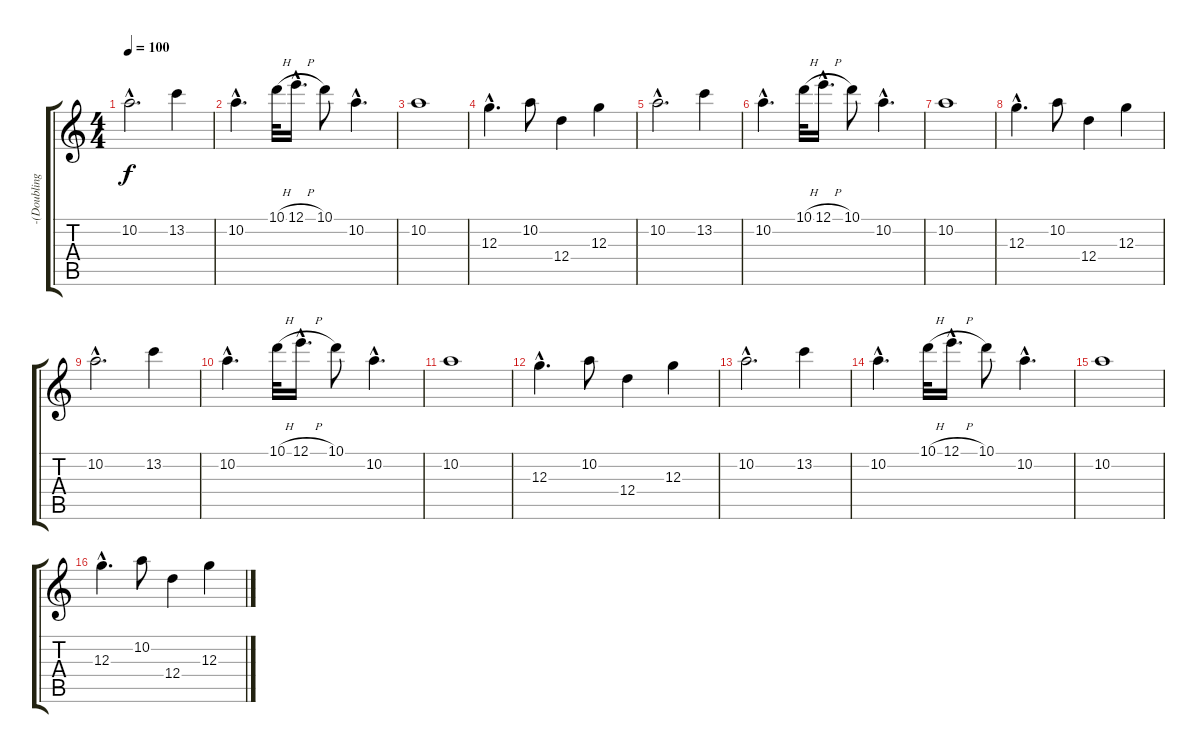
\track ("-(Doubling Guitar 1)-" "-(Doubling") {instrument electricguitarjazz}
\staff {score tabs}
\tuning (E4 B3 G3 D3 A2 E2) {hide}
\ts (4 4)
\tempo 100
\clef g2
\ks c
10.2{hac}.2{d dy f} 13.2.4 |
10.2{hac}.4{d} 10.1{h}.32 12.1{h hac}.16{d} 10.1.8 10.2{hac}.4{d} |
10.2.1 |
12.3{hac}.4{d} 10.2.8 12.4.4 12.3.4 |
10.2{hac}.2{d} 13.2.4 |
10.2{hac}.4{d} 10.1{h}.32 12.1{h hac}.16{d} 10.1.8 10.2{hac}.4{d} |
10.2.1 |
12.3{hac}.4{d} 10.2.8 12.4.4 12.3.4 |
10.2{hac}.2{d} 13.2.4 |
10.2{hac}.4{d} 10.1{h}.32 12.1{h hac}.16{d} 10.1.8 10.2{hac}.4{d} |
10.2.1 |
12.3{hac}.4{d} 10.2.8 12.4.4 12.3.4 |
10.2{hac}.2{d volume 10} 13.2.4 |
10.2{hac}.4{d} 10.1{h}.32 12.1{h hac}.16{d} 10.1.8 10.2{hac}.4{d} |
10.2.1{volume 0} |
12.3{hac}.4{d} 10.2.8 12.4.4 12.3.4
